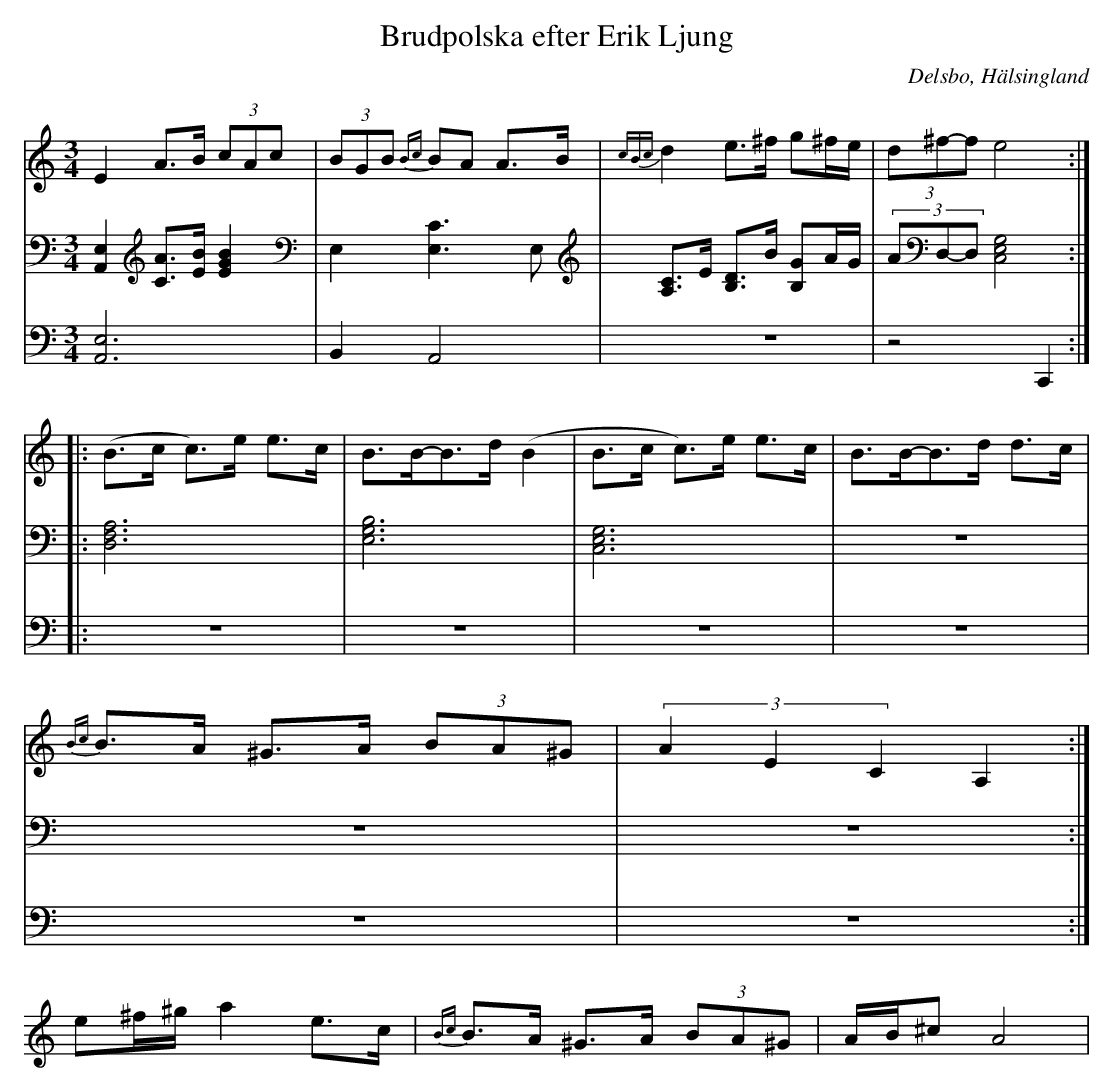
X:1
T: Brudpolska efter Erik Ljung
Q: 105
O: Delsbo, Hälsingland
M: 3/4
L: 1/8
K: Am
V:1
V:2
V:3 Merge
V:1
E2 A>B (3cAc| (3BGB {Bc}BA A>B|{cBc}d2 e>^f g^f/e/|(3d^f-f e4 :|
|:(B>c c)>e e>c|B>B-B>d (B2|B>c c)>e e>c|B>B-B>d d>c|
{Bc}B>A ^G>A (3BA^G|(3A2E2C2 A,2:|
e^f/^g/ a2 e>c|{Bc}B>A ^G>A (3BA^G|A/B/^c A4|
V:2
[A,,2E,2] [AC]>[BE] [B2E2G2]|E,2 [C3E,3]E,|[A,C]>E [B,D]>B [B,G]A/G/|(3AD,-D, [E,4G,4C,4]:|
|:[D,6F,6A,6]|[E,6G,6B,6]|[E,6G,6C,6]|z6|
z6|z6:|
V:3
[A,,6E,6]|B,,2 A,,4|z6|z4 C,,2:|
|:z6|z6|z6|z6|
z6|z6:|
